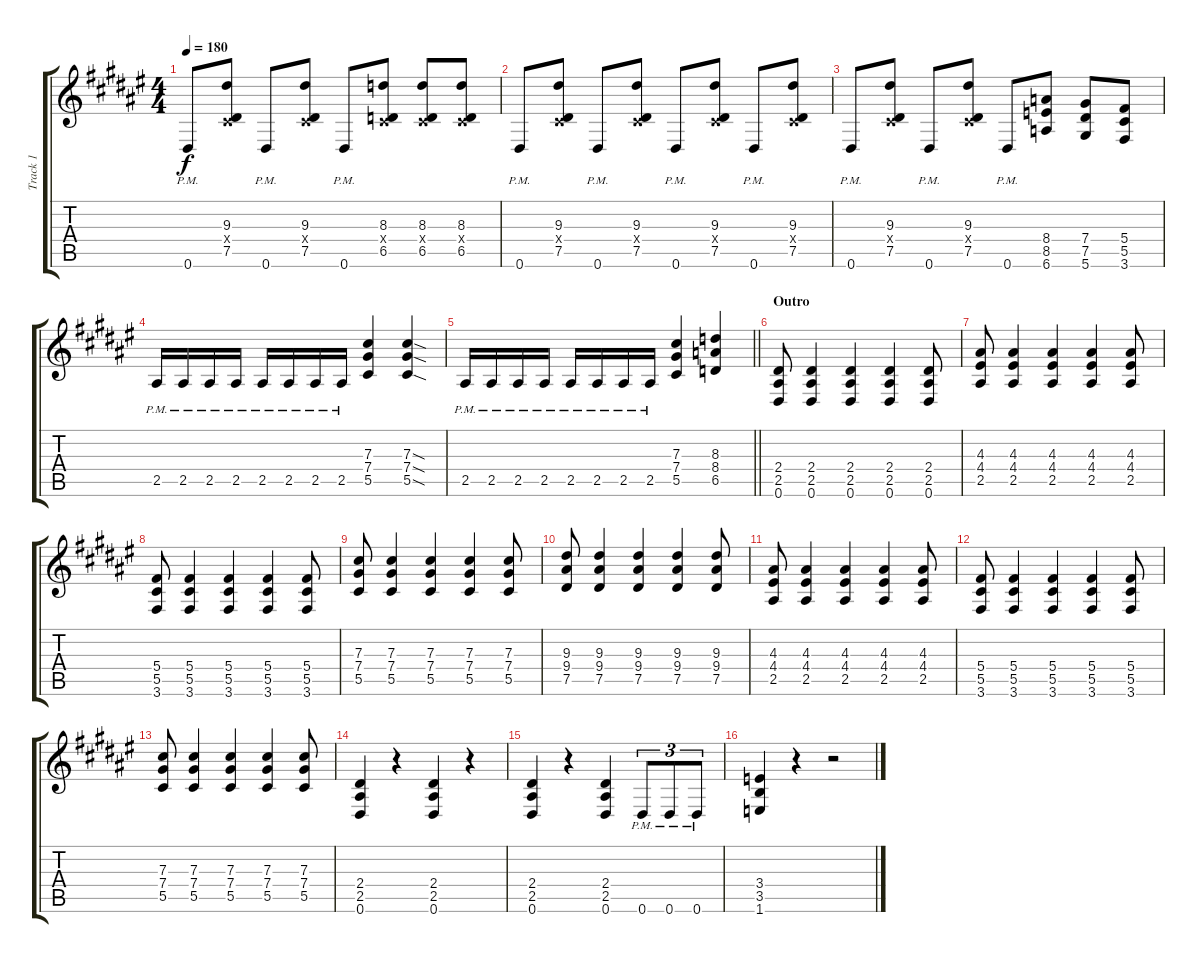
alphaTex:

\track ("Track 1" "Track 1") {instrument distortionguitar}
\staff {score tabs}
\tuning (Eb4 Bb3 Gb3 Db3 Ab2 Eb2) {hide}
\ts (4 4)
\tempo 180
\clef g2
\ks f#
0.6{pm}.8{dy f} (9.3 0.4{x} 7.5).8 0.6{pm}.8 (9.3 0.4{x} 7.5).8 0.6{pm}.8 (8.3 0.4{x} 6.5).8 (8.3 0.4{x} 6.5).8 (8.3 0.4{x} 6.5).8 |
0.6{pm}.8 (9.3 0.4{x} 7.5).8 0.6{pm}.8 (9.3 0.4{x} 7.5).8 0.6{pm}.8 (9.3 0.4{x} 7.5).8 0.6{pm}.8 (9.3 0.4{x} 7.5).8 |
0.6{pm}.8 (9.3 0.4{x} 7.5).8 0.6{pm}.8 (9.3 0.4{x} 7.5).8 0.6{pm}.8 (8.4 8.5 6.6).8 (7.4 7.5 5.6).8 (5.4 5.5 3.6).8 |
2.5{pm}.16 2.5{pm}.16 2.5{pm}.16 2.5{pm}.16 2.5{pm}.16 2.5{pm}.16 2.5{pm}.16 2.5{pm}.16 (7.3 7.4 5.5).4 (7.3{sod} 7.4{sod} 5.5{sod}).4 |
\barLineRight lightlight
2.5{pm}.16 2.5{pm}.16 2.5{pm}.16 2.5{pm}.16 2.5{pm}.16 2.5{pm}.16 2.5{pm}.16 2.5{pm}.16 (7.3 7.4 5.5).4 (8.3 8.4 6.5).4 |
\section ("" "Outro")
(2.4 2.5 0.6).8 (2.4 2.5 0.6).4 (2.4 2.5 0.6).4 (2.4 2.5 0.6).4 (2.4 2.5 0.6).8 |
(4.3 4.4 2.5).8 (4.3 4.4 2.5).4 (4.3 4.4 2.5).4 (4.3 4.4 2.5).4 (4.3 4.4 2.5).8 |
(5.4 5.5 3.6).8 (5.4 5.5 3.6).4 (5.4 5.5 3.6).4 (5.4 5.5 3.6).4 (5.4 5.5 3.6).8 |
(7.3 7.4 5.5).8 (7.3 7.4 5.5).4 (7.3 7.4 5.5).4 (7.3 7.4 5.5).4 (7.3 7.4 5.5).8 |
(9.3 9.4 7.5).8 (9.3 9.4 7.5).4 (9.3 9.4 7.5).4 (9.3 9.4 7.5).4 (9.3 9.4 7.5).8 |
(4.3 4.4 2.5).8 (4.3 4.4 2.5).4 (4.3 4.4 2.5).4 (4.3 4.4 2.5).4 (4.3 4.4 2.5).8 |
(5.4 5.5 3.6).8 (5.4 5.5 3.6).4 (5.4 5.5 3.6).4 (5.4 5.5 3.6).4 (5.4 5.5 3.6).8 |
(7.3 7.4 5.5).8 (7.3 7.4 5.5).4 (7.3 7.4 5.5).4 (7.3 7.4 5.5).4 (7.3 7.4 5.5).8 |
(2.4 2.5 0.6).4 r.4 (2.4 2.5 0.6).4 r.4 |
(2.4 2.5 0.6).4 r.4 (2.4 2.5 0.6).4 0.6{pm}.8{tu (3 2)} 0.6{pm}.8{tu (3 2)} 0.6{pm}.8{tu (3 2)} |
(3.4 3.5 1.6).4 r.4 r.2
